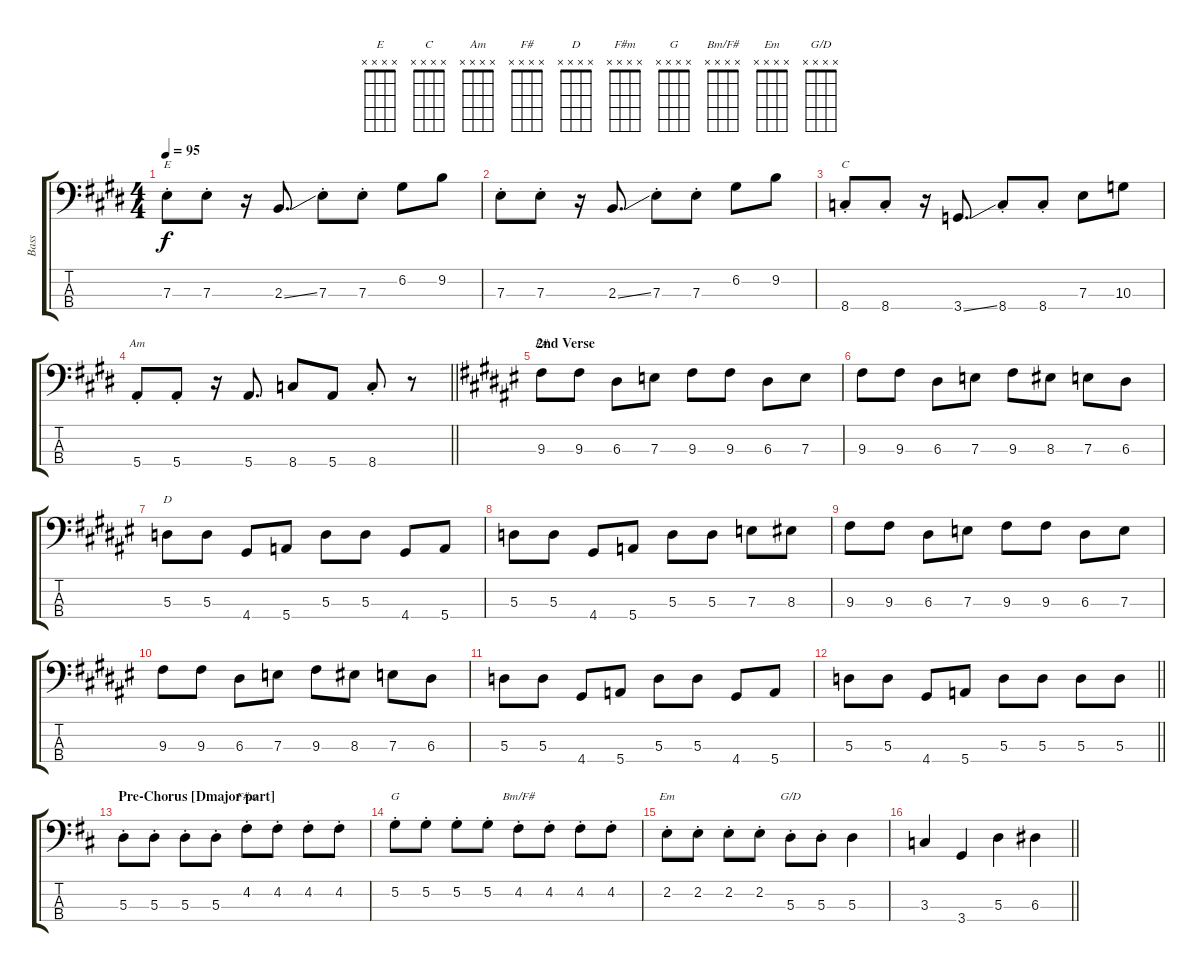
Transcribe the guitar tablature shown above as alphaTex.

\track ("Bass" "Bass") {instrument electricbassfinger}
\staff {score tabs}
\tuning (G2 D2 A1 E1) {hide}
\chord ("E" x x x x)
\chord ("C" x x x x)
\chord ("Am" x x x x)
\chord ("F#" x x x x)
\chord ("D" x x x x)
\chord ("F#m" x x x x)
\chord ("G" x x x x)
\chord ("Bm/F#" x x x x)
\chord ("Em" x x x x)
\chord ("G/D" x x x x)
\ts (4 4)
\tempo 95
\clef f4
\ks e
7.3{st}.8{ch "E" dy f} 7.3{st}.8 r.16 2.3{ss}.8{d} 7.3{st}.8 7.3{st}.8 6.2.8 9.2.8 |
7.3{st}.8 7.3{st}.8 r.16 2.3{ss}.8{d} 7.3{st}.8 7.3{st}.8 6.2.8 9.2.8 |
8.4{st}.8{ch "C"} 8.4{st}.8 r.16 3.4{ss}.8{d} 8.4{st}.8 8.4{st}.8 7.3.8 10.3.8 |
\barLineRight lightlight
5.4{st}.8{ch "Am"} 5.4{st}.8 r.16 5.4.8{d} 8.4.8 5.4.8 8.4{st}.8 r.8 |
\section ("" "2nd Verse")
\ks f#
9.3.8{ch "F#"} 9.3.8 6.3.8 7.3.8 9.3.8 9.3.8 6.3.8 7.3.8 |
9.3.8 9.3.8 6.3.8 7.3.8 9.3.8 8.3.8 7.3.8 6.3.8 |
5.3.8{ch "D"} 5.3.8 4.4.8 5.4.8 5.3.8 5.3.8 4.4.8 5.4.8 |
5.3.8 5.3.8 4.4.8 5.4.8 5.3.8 5.3.8 7.3.8 8.3.8 |
9.3.8 9.3.8 6.3.8 7.3.8 9.3.8 9.3.8 6.3.8 7.3.8 |
9.3.8 9.3.8 6.3.8 7.3.8 9.3.8 8.3.8 7.3.8 6.3.8 |
5.3.8 5.3.8 4.4.8 5.4.8 5.3.8 5.3.8 4.4.8 5.4.8 |
\barLineRight lightlight
5.3.8 5.3.8 4.4.8 5.4.8 5.3.8 5.3.8 5.3.8 5.3.8 |
\section ("" "Pre-Chorus [Dmajor part]")
\ks d
5.3{st}.8 5.3{st}.8 5.3{st}.8 5.3{st}.8 4.2{st}.8{ch "F#m"} 4.2{st}.8 4.2{st}.8 4.2{st}.8 |
5.2{st}.8{ch "G"} 5.2{st}.8 5.2{st}.8 5.2{st}.8 4.2{st}.8{ch "Bm/F#"} 4.2{st}.8 4.2{st}.8 4.2{st}.8 |
2.2{st}.8{ch "Em"} 2.2{st}.8 2.2{st}.8 2.2{st}.8 5.3{st}.8{ch "G/D"} 5.3{st}.8 5.3.4 |
\barLineRight lightlight
3.3.4 3.4.4 5.3.4 6.3.4
